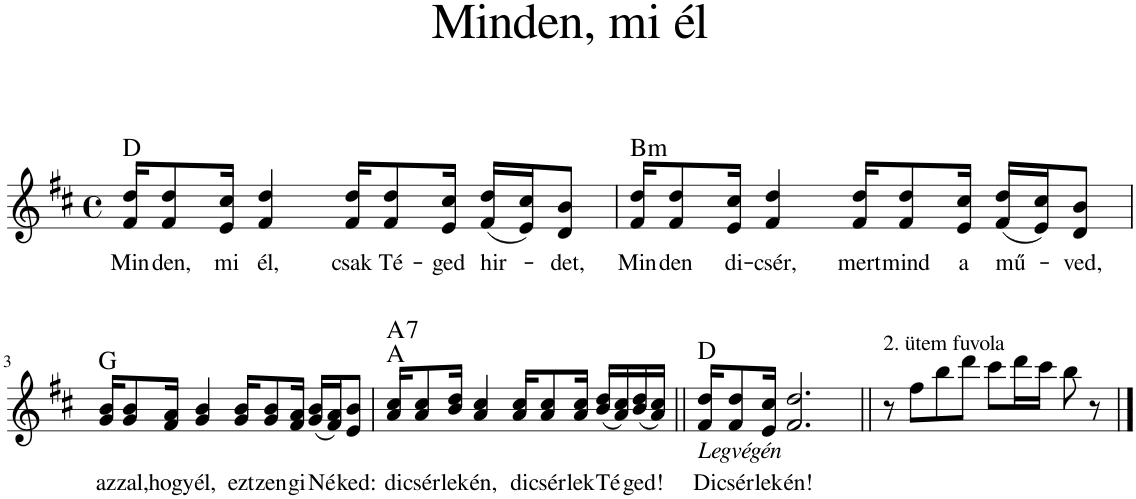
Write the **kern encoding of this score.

**kern	**text	**harte
*part1	*part1	*part1
*staff1	*staff1	*
*I"Piano	*	*
*I'Pno	*	*
*clefG2	*	*
*k[f#c#]	*	*
*M4/4	*	*
*met(c)	*	*
=1	=1	=1
!	!LO:LY:b	!
16f#/ 16dd/KL	Min-	D:maj
!	!LO:LY:b	!
8f#/ 8dd/	-den,	.
!	!LO:LY:b	!
16e/ 16cc#/Jk	mi	.
!	!LO:LY:b	!
4f#/ 4dd/	él,	.
!	!LO:LY:b	!
16f#/ 16dd/KL	csak	.
!	!LO:LY:b	!
8f#/ 8dd/	Té-	.
!	!LO:LY:b	!
16e/ 16cc#/Jk	-ged	.
!	!LO:LY:b	!
(16f#/ 16dd/LL	hir-	.
16e/ 16cc#/J)	.	.
!	!LO:LY:b	!
8d/ 8b/J	-det,	.
=2	=2	=2
!	!LO:LY:b	!LO:H:kt=m
16f#/ 16dd/KL	Min-	B:min
!	!LO:LY:b	!
8f#/ 8dd/	-den	.
!	!LO:LY:b	!
16e/ 16cc#/Jk	di-	.
!	!LO:LY:b	!
4f#/ 4dd/	-csér,	.
!	!LO:LY:b	!
16f#/ 16dd/KL	mert	.
!	!LO:LY:b	!
8f#/ 8dd/	mind	.
!	!LO:LY:b	!
16e/ 16cc#/Jk	a	.
!	!LO:LY:b	!
(16f#/ 16dd/LL	mű-	.
16e/ 16cc#/J)	.	.
!	!LO:LY:b	!
8d/ 8b/J	-ved,	.
!!LO:LB:g=z
=3	=3	=3
!	!LO:LY:b	!
16g/ 16b/KL	az-	G:maj
!	!LO:LY:b	!
8g/ 8b/	-zal,	.
!	!LO:LY:b	!
16f#/ 16a/Jk	hogy	.
!	!LO:LY:b	!
4g/ 4b/	él,	.
!	!LO:LY:b	!
16g/ 16b/KL	ezt	.
!	!LO:LY:b	!
8g/ 8b/	zen-	.
!	!LO:LY:b	!
16f#/ 16a/Jk	-gi	.
!	!LO:LY:b	!
(16g/ 16b/LL	Né-	.
16f#/ 16a/J)	.	.
!	!LO:LY:b	!
8e/ 8b/J	-ked:	.
=4	=4	=4
!	!LO:LY:b	!LO:H:n=2:kt=7
16a/ 16cc#/KL	di-	A:maj A:7
!	!LO:LY:b	!
8a/ 8cc#/	-csér-	.
!	!LO:LY:b	!
16b/ 16dd/Jk	-lek	.
!	!LO:LY:b	!
4a/ 4cc#/	én,	.
!	!LO:LY:b	!
16a/ 16cc#/KL	di-	.
!	!LO:LY:b	!
8a/ 8cc#/	-csér-	.
!	!LO:LY:b	!
16a/ 16cc#/Jk	-lek	.
!	!LO:LY:b	!
(16b/ 16dd/LL	Té-	.
16a/ 16cc#/)	.	.
!	!LO:LY:b	!
(16b/ 16dd/	-ged!	.
16a/ 16cc#/JJ)	.	.
=5||	=5||	=5||
!LO:TX:b:i:t=Legvégén	!	!
!	!LO:LY:b	!
16f#/ 16dd/KL	Di-	D:maj
!	!LO:LY:b	!
8f#/ 8dd/	-csér-	.
!	!LO:LY:b	!
16e/ 16cc#/Jk	-lek	.
!	!LO:LY:b	!
2.f#/ 2.dd/	én!	.
=6||	=6||	=6||
!LO:TX:a:t=2. ütem fuvola	!	!
8r	.	.
8ff#\L	.	.
8bb\	.	.
8ddd\J	.	.
8ccc#\L	.	.
16ddd\L	.	.
16ccc#\JJ	.	.
8bb\	.	.
8r	.	.
==	==	==
*-	*-	*-
